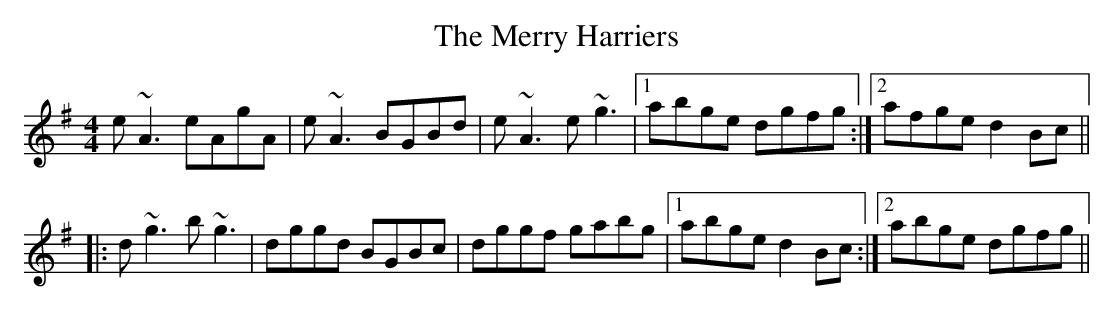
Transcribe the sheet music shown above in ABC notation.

X:1
T:Merry Harriers, The
M:4/4
L:1/8
K:ADor
e~A3 eAgA|e~A3 BGBd|e~A3 e~g3|1abge dgfg:|2afge d2Bc||
!|:d~g3 b~g3|dggd BGBc|dggf gabg|1abge d2Bc:|2abge dgfg||
